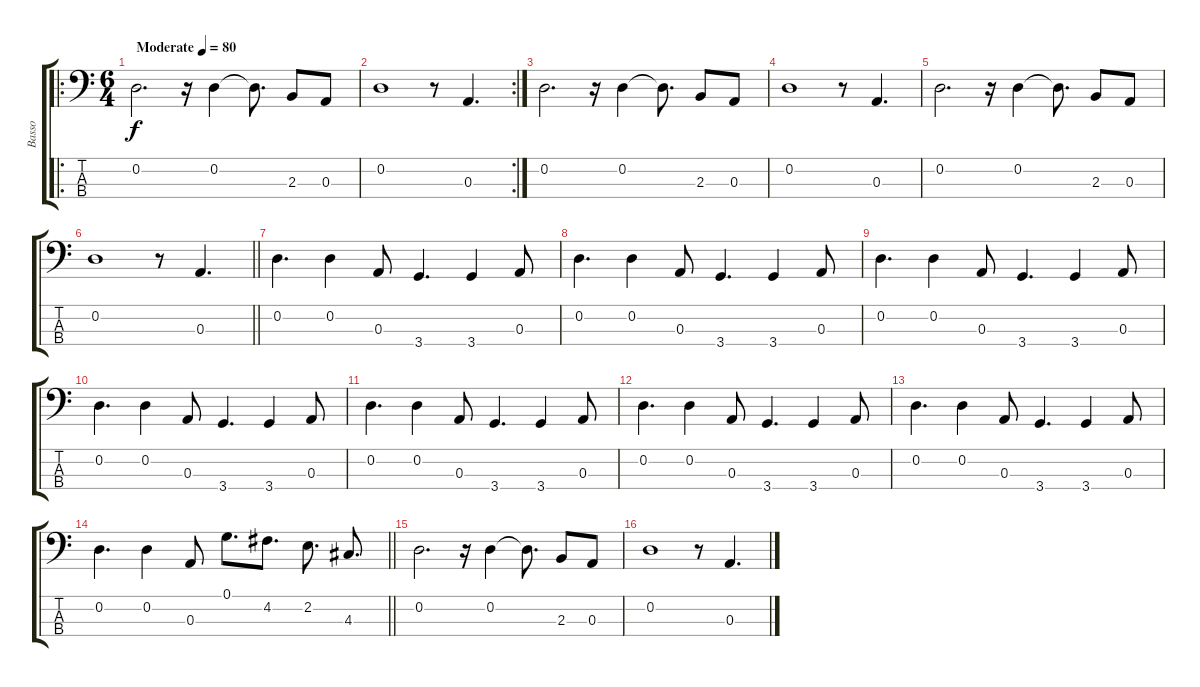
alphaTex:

\track ("Basso" "Basso") {instrument electricbassfinger}
\staff {score tabs}
\tuning (G2 D2 A1 E1) {hide}
\ro
\ts (6 4)
\tempo (80 "Moderate")
\clef f4
\ks c
0.2.2{d dy f instrument electricbassfinger} r.16 0.2.4 0.2{t}.8{d} 2.3.8 0.3.8 |
\rc 2
0.2.1 r.8 0.3.4{d} |
0.2.2{d} r.16 0.2.4 0.2{t}.8{d} 2.3.8 0.3.8 |
0.2.1 r.8 0.3.4{d} |
0.2.2{d} r.16 0.2.4 0.2{t}.8{d} 2.3.8 0.3.8 |
\barLineRight lightlight
0.2.1 r.8 0.3.4{d} |
0.2.4{d} 0.2.4 0.3.8 3.4.4{d} 3.4.4 0.3.8 |
0.2.4{d} 0.2.4 0.3.8 3.4.4{d} 3.4.4 0.3.8 |
0.2.4{d} 0.2.4 0.3.8 3.4.4{d} 3.4.4 0.3.8 |
0.2.4{d} 0.2.4 0.3.8 3.4.4{d} 3.4.4 0.3.8 |
0.2.4{d} 0.2.4 0.3.8 3.4.4{d} 3.4.4 0.3.8 |
0.2.4{d} 0.2.4 0.3.8 3.4.4{d} 3.4.4 0.3.8 |
0.2.4{d} 0.2.4 0.3.8 3.4.4{d} 3.4.4 0.3.8 |
\barLineRight lightlight
0.2.4{d} 0.2.4 0.3.8 0.1.8{d} 4.2.8{d} 2.2.8{d} 4.3.8{d} |
0.2.2{d} r.16 0.2.4 0.2{t}.8{d} 2.3.8 0.3.8 |
0.2.1 r.8 0.3.4{d}
